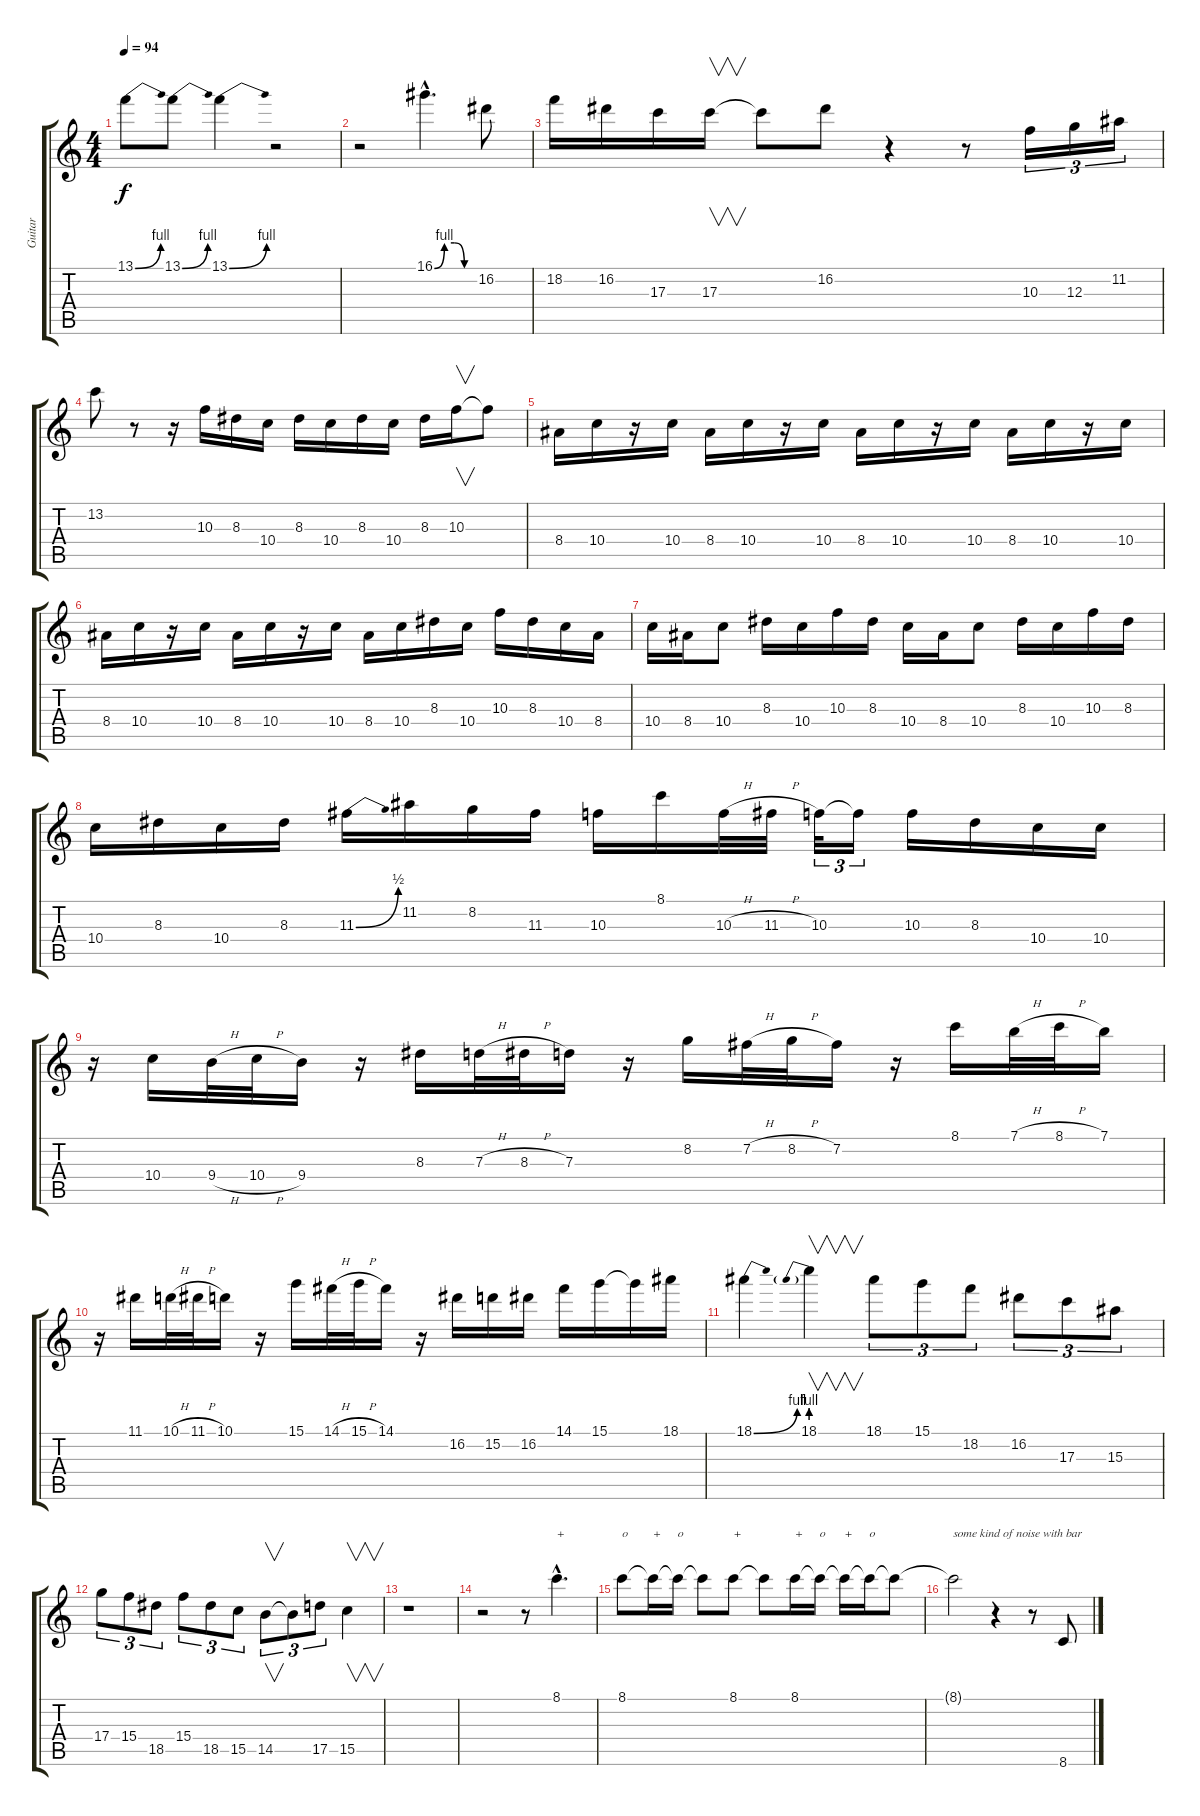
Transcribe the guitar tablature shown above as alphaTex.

\track ("Guitar" "Guitar") {instrument electricguitarjazz}
\staff {score tabs}
\tuning (E4 B3 G3 D3 A2 E2) {hide}
\ts (4 4)
\tempo 94
\clef g2
\ks c
13.1{be (bend 0 0 60 4)}.8{dy f} 13.1{be (bend 0 0 60 4)}.8 13.1{be (bend 0 0 60 4)}.4 r.2 |
r.2 16.1{be (custom 0 0 15 4 30 4 45 0 60 0) hac}.4{d} 16.2.8 |
18.2.16 16.2.16 17.3.16 17.3.16{v} 17.3{t}.8 16.2.8 r.4 r.8 10.3.16{tu (3 2)} 12.3.16{tu (3 2)} 11.2.16{tu (3 2)} |
13.2.8 r.8 r.16 10.3.16 8.3.16 10.4.16 8.3.16 10.4.16 8.3.16 10.4.16 8.3.16 10.3.16{v} 10.3{t}.8 |
8.4.16 10.4.16 r.16 10.4.16 8.4.16 10.4.16 r.16 10.4.16 8.4.16 10.4.16 r.16 10.4.16 8.4.16 10.4.16 r.16 10.4.16 |
8.4.16 10.4.16 r.16 10.4.16 8.4.16 10.4.16 r.16 10.4.16 8.4.16 10.4.16 8.3.16 10.4.16 10.3.16 8.3.16 10.4.16 8.4.16 |
10.4.16 8.4.16 10.4.8 8.3.16 10.4.16 10.3.16 8.3.16 10.4.16 8.4.16 10.4.8 8.3.16 10.4.16 10.3.16 8.3.16 |
10.4.16 8.3.16 10.4.16 8.3.16 11.3{be (bend 0 0 60 2)}.16 11.2.16 8.2.16 11.3.16 10.3.16 8.1.16 10.3{h}.32 11.3{h}.32 10.3.32{tu (3 2)} 10.3{t}.16{tu (3 2)} 10.3.16 8.3.16 10.4.16 10.4.16 |
r.16 10.4.16 9.4{h}.32 10.4{h}.32 9.4.16 r.16 8.3.16 7.3{h}.32 8.3{h}.32 7.3.16 r.16 8.2.16 7.2{h}.32 8.2{h}.32 7.2.16 r.16 8.1.16 7.1{h}.32 8.1{h}.32 7.1.16 |
r.16 11.1.16 10.1{h}.32 11.1{h}.32 10.1.16 r.16 15.1.16 14.1{h}.32 15.1{h}.32 14.1.16 r.16 16.2.16 15.2.16 16.2.16 14.1.16 15.1.16 15.1{t}.16 18.1.16 |
18.1{be (bend 0 0 60 4)}.4 18.1{be (prebend 0 4 60 4)}.4{v} 18.1.8{tu (3 2)} 15.1.8{tu (3 2)} 18.2.8{tu (3 2)} 16.2.8{tu (3 2)} 17.3.8{tu (3 2)} 15.3.8{tu (3 2)} |
17.4.8{tu (3 2)} 15.4.8{tu (3 2)} 18.5.8{tu (3 2)} 15.4.8{tu (3 2)} 18.5.8{tu (3 2)} 15.5.8{tu (3 2)} 14.5.8{v tu (3 2)} 14.5{t}.8{tu (3 2)} 17.5.8{tu (3 2)} 15.5.4{v} |
r.1 |
r.2 r.8 8.1{hac}.4{d txt "+"} |
8.1.8{txt "o"} 8.1{t}.16{txt "+"} 8.1{t}.16{txt "o"} 8.1{t}.8 8.1.8{txt "+"} 8.1{t}.8 8.1.16{txt "+"} 8.1{t}.16{txt "o"} 8.1{t}.16{txt "+"} 8.1{t}.16{txt "o"} 8.1{t}.8 |
8.1{t}.2{txt "some kind of noise with bar"} r.4 r.8 8.6.8
